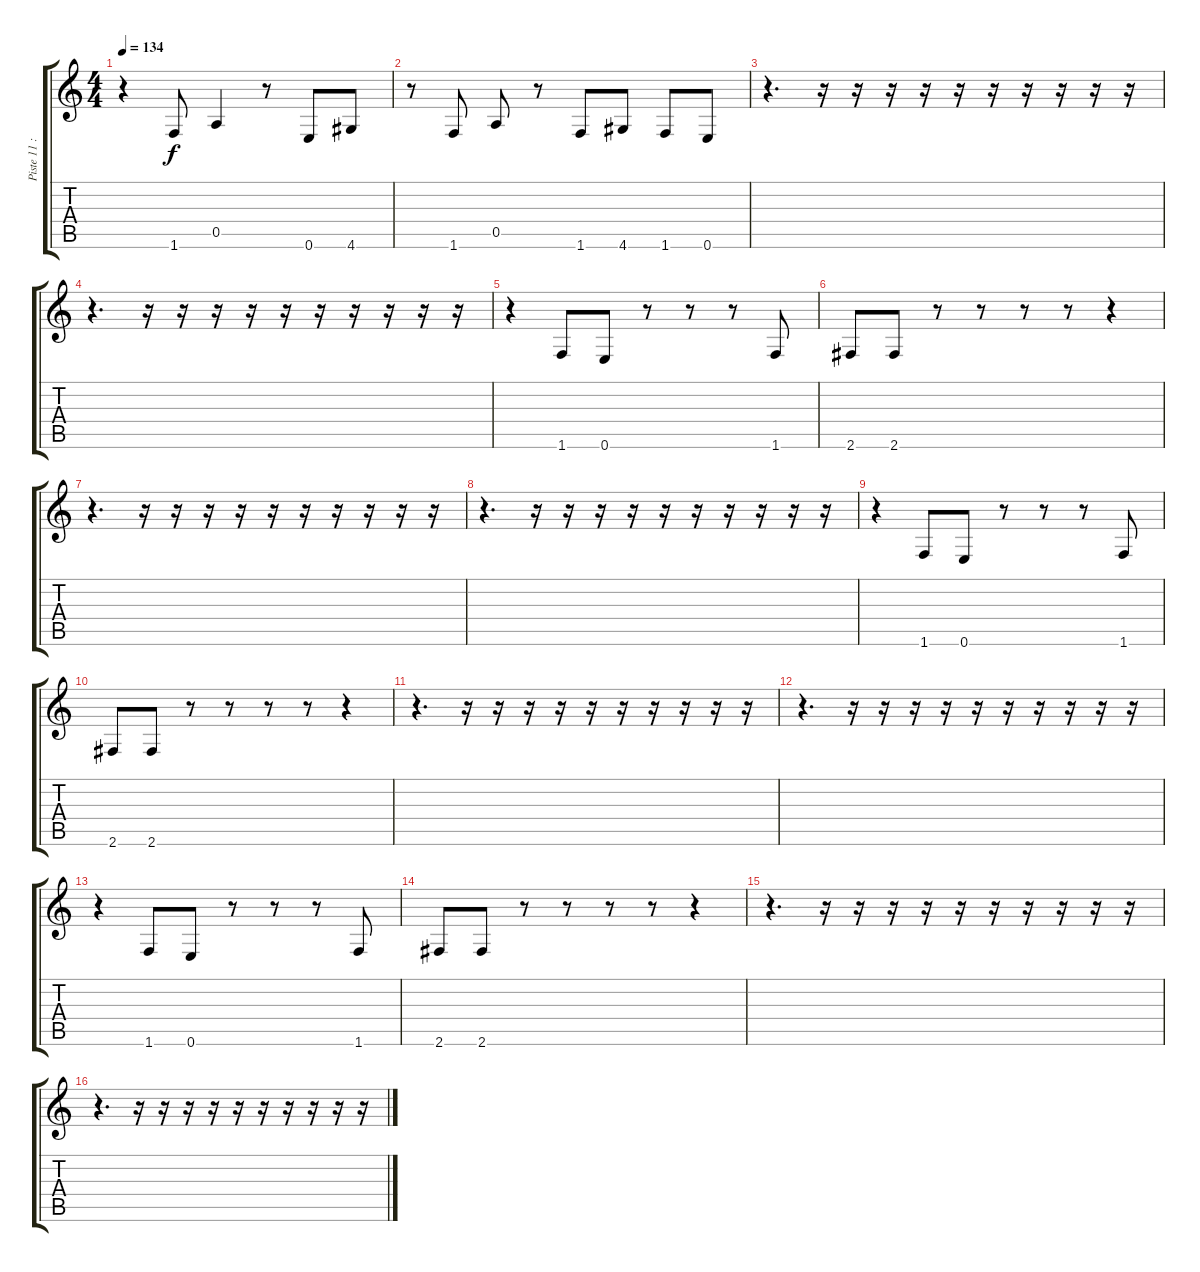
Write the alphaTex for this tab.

\track ("Piste 11 : non précisé" "Piste 11 :") {instrument electricbassfinger}
\staff {score tabs}
\tuning (E4 B3 G3 D3 A2 E2) {hide}
\ts (4 4)
\tempo 134
\clef g2
\ks c
r.4{dy f} 1.6.8 0.5.4 r.8 0.6.8 4.6.8 |
r.8 1.6.8 0.5.8 r.8 1.6.8 4.6.8 1.6.8 0.6.8 |
r.4{d} r.16 r.16 r.16 r.16 r.16 r.16 r.16 r.16 r.16 r.16 |
r.4{d} r.16 r.16 r.16 r.16 r.16 r.16 r.16 r.16 r.16 r.16 |
r.4 1.6.8 0.6.8 r.8 r.8 r.8 1.6.8 |
2.6.8 2.6.8 r.8 r.8 r.8 r.8 r.4 |
r.4{d} r.16 r.16 r.16 r.16 r.16 r.16 r.16 r.16 r.16 r.16 |
r.4{d} r.16 r.16 r.16 r.16 r.16 r.16 r.16 r.16 r.16 r.16 |
r.4 1.6.8 0.6.8 r.8 r.8 r.8 1.6.8 |
2.6.8 2.6.8 r.8 r.8 r.8 r.8 r.4 |
r.4{d} r.16 r.16 r.16 r.16 r.16 r.16 r.16 r.16 r.16 r.16 |
r.4{d} r.16 r.16 r.16 r.16 r.16 r.16 r.16 r.16 r.16 r.16 |
r.4 1.6.8 0.6.8 r.8 r.8 r.8 1.6.8 |
2.6.8 2.6.8 r.8 r.8 r.8 r.8 r.4 |
r.4{d} r.16 r.16 r.16 r.16 r.16 r.16 r.16 r.16 r.16 r.16 |
r.4{d} r.16 r.16 r.16 r.16 r.16 r.16 r.16 r.16 r.16 r.16
